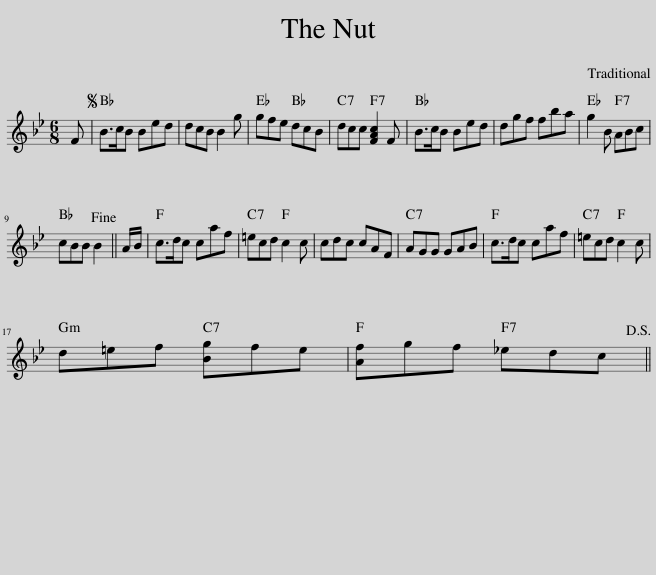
X:1
L:1/8
M:6/8
I:linebreak $
K:Bb
V:1 treble
V:1
 F |S B>cB Bed | dcB B2 g | gfe dcB | dcc [FAc]2 F | %5
 B>cB Bed | dgf fba | g2 B ABc |$ cBB B2!fine! || A/B/ | %10
 c>dc caf | =ecd c2 c | cdc cAF | AGG GAB | c>dc caf | %15
 =ecd c2 c |$ d=ef [Bg]fe | [Af]gf _edc!D.S.! || %18
